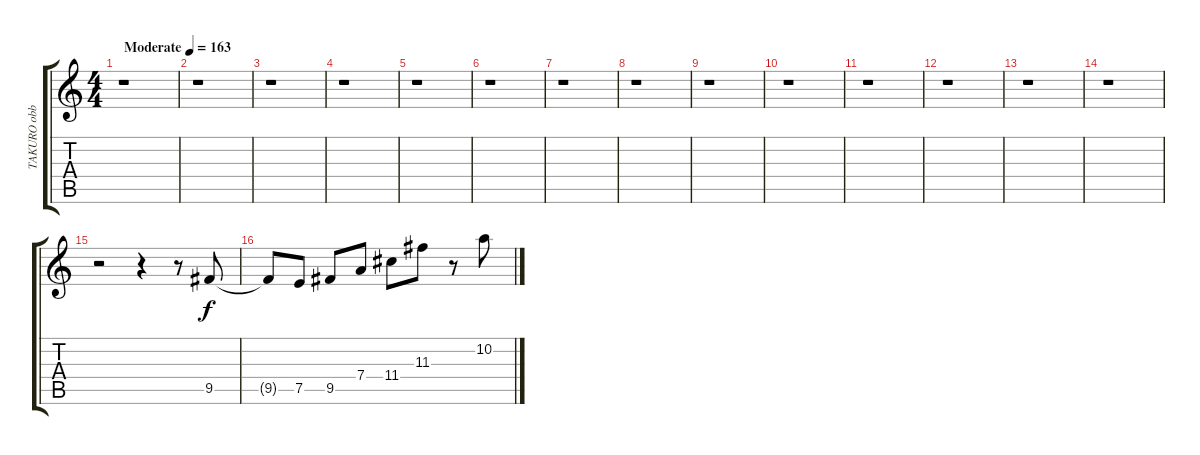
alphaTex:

\track ("TAKURO obbligato" "TAKURO obb") {instrument distortionguitar}
\staff {score tabs}
\tuning (E4 B3 G3 D3 A2 E2) {hide}
\ts (4 4)
\tempo (163 "Moderate")
\clef g2
\ks c
r.1{dy f instrument distortionguitar} |
r.1 |
r.1 |
r.1 |
r.1 |
r.1 |
r.1 |
r.1 |
r.1 |
r.1 |
r.1 |
r.1 |
r.1 |
r.1 |
r.2 r.4 r.8 9.5.8 |
9.5{t}.8 7.5.8 9.5.8 7.4.8 11.4.8 11.3.8 r.8 10.2.8
